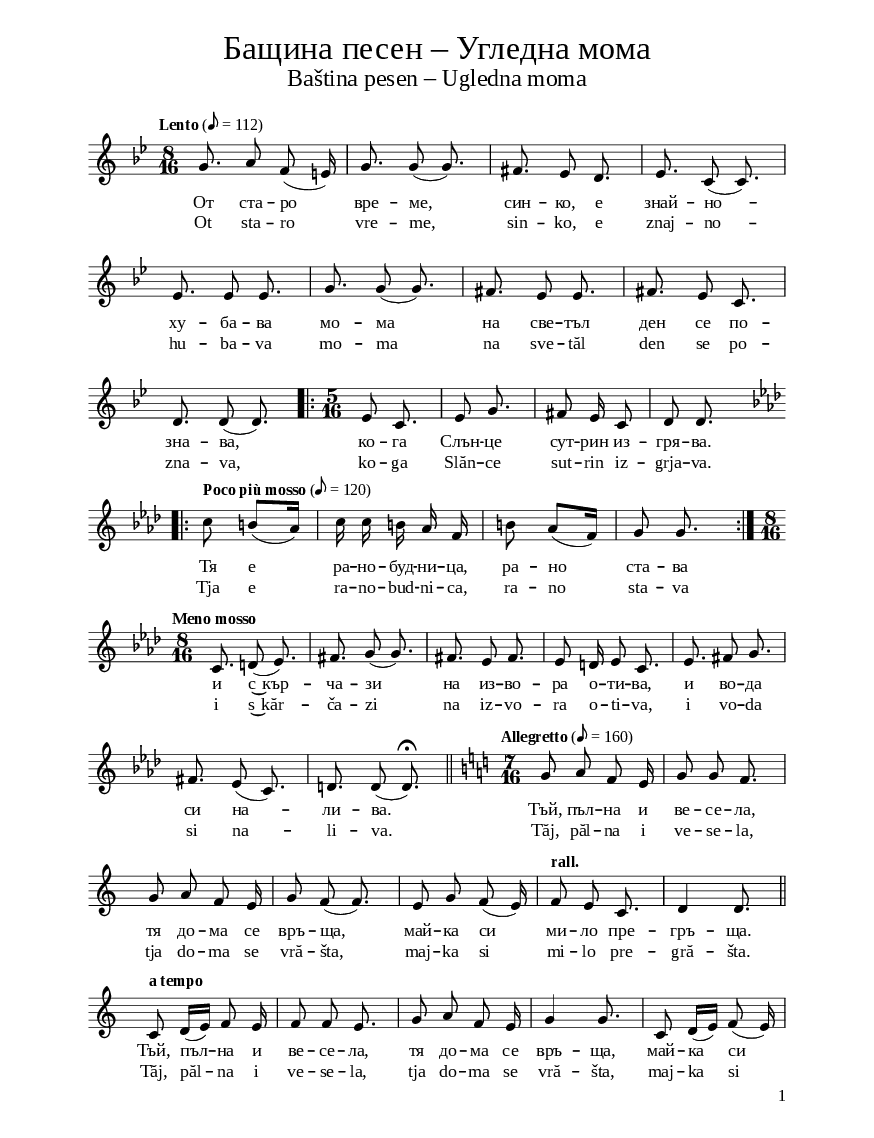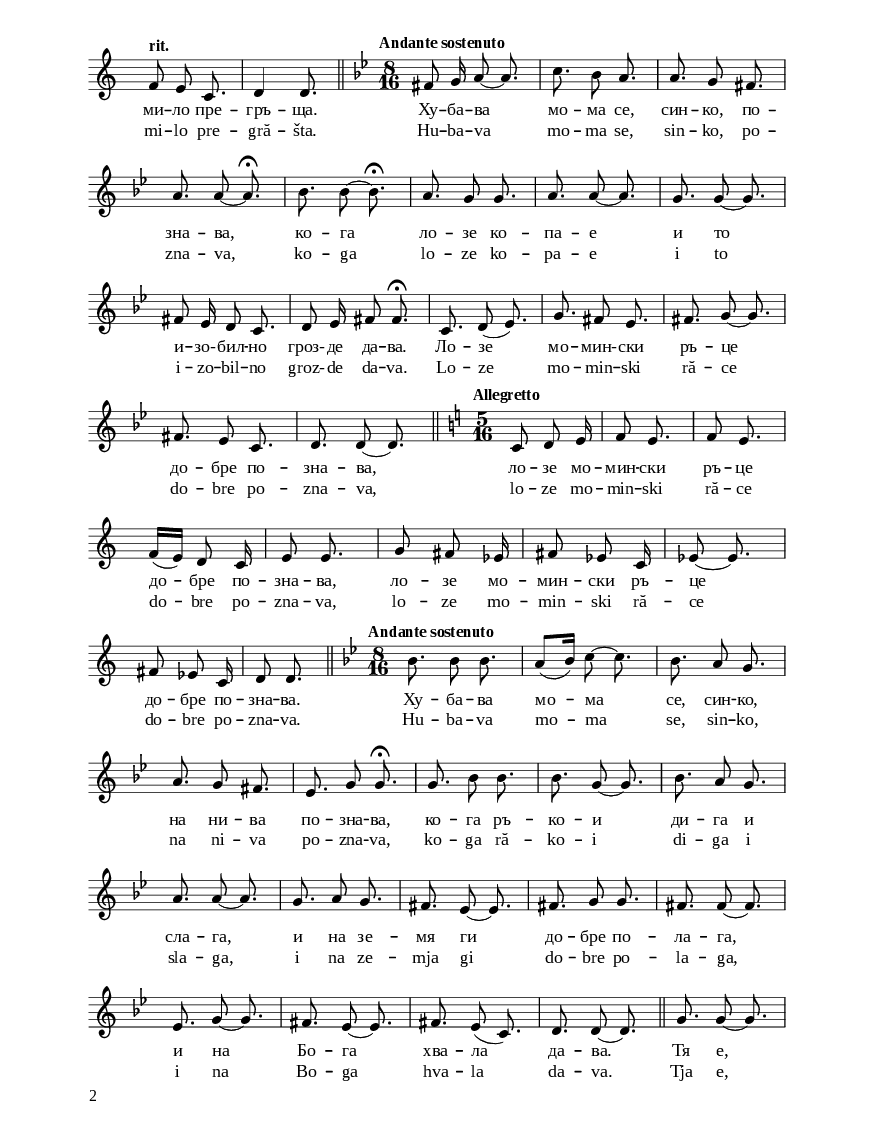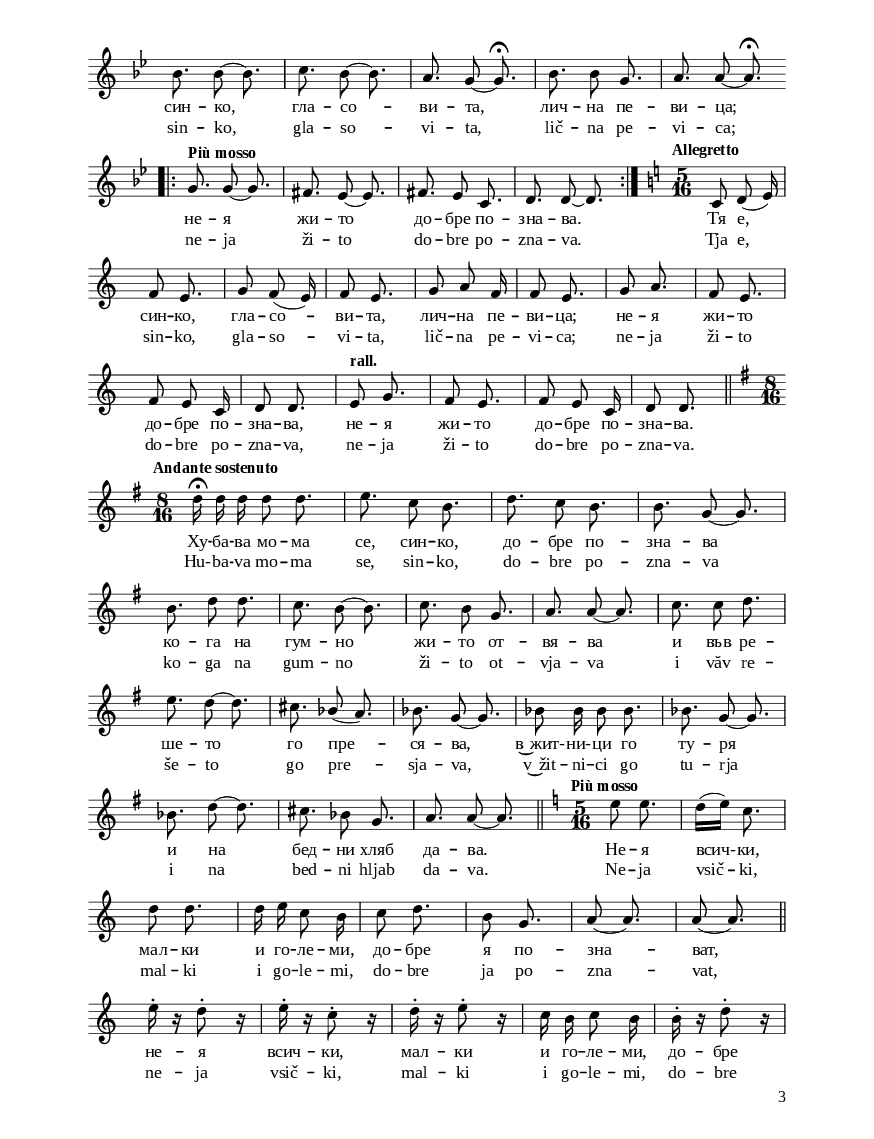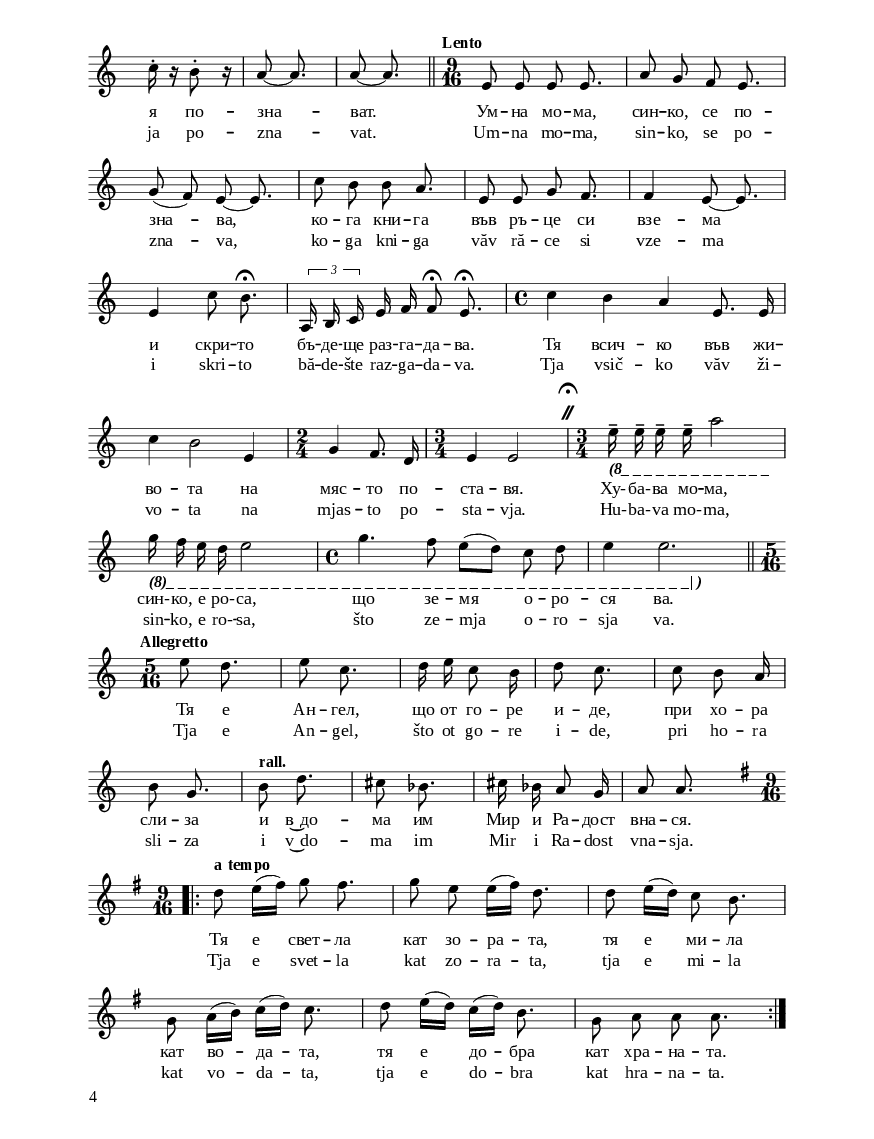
\version "2.24.1"

% include paper part and global functions
\include "include/globals.ily"

\bookpart {
  \label #'ref138
  \tocItem \markup "Бащина песен – Угледна мома –  Baština pesen – Ugledna moma "
  \include "include/bookpart-paper.ily"
  \score {
    \include "include/score-layout.ily"

    \new Voice  \relative c' {
      \clef treble
      \key g \minor
      \time 8/16
      \tempoFunc "Lento" 8 "112"
      \autoBeamOff
      g'8. a8 f(e16) |
      g8. g8(g8.) |
      fis8. ees8 d8. |
      ees8. c8(c8.) | \break

      ees8. ees8 ees8. |
      g8. g8(g8.)  |
      fis8. ees8 ees8.  |
      fis8. ees8 c8.  | \break

      d8. d8(d8.)  |
      \bar ".|:" \time 5/16 ees8 c8.  |
      ees8 g8. |
      fis8 ees16 c8  |
      d8 d8. | \bar ":|." \break
      

      \bar ".|:" 
      \tempoFunc "Poco più mosso" 8 "120"
      \key f \minor
      c'8 b8[(aes16)] |  |
      c16 c b aes f |  |
      b8 aes([f16])  |
      g8 g8. | \bar ":|."

      \time 8/16 \break
      \tempo "Meno mosso" c,8. d8(ees8.) |
      fis8. g8 (g8.) |
      fis8. ees8 fis8. |
      ees8 d16 ees8 c8. |
      ees8. fis8 g8. | \break

      fis8.ees8(c8.) |
      d8. d8(d8.\fermata) | \bar "||"
      \time 7/16
      \key c \major
      \tempoFunc "Allegretto" 8 "160"
      g8 a f e16 |
      g8 g f8. | \break

      g8 a f e16 |
      g8 f(f8.) |
      e8 g f(e16) |
      \tempo "rall." f8 e c8. |
      d4 d8. | \bar "||" \break

      \tempo "a tempo"
      c8 d16[(e)] f8 e16 |
      f8 f e8. |
      g8 a f e16 |
      g4 g8. |
      c,8 d16[(e)] f8(e16) | \break

      \tempo "rit."
      f8 e c8. |
      d4 d8. | \bar "||"
      \key g \minor
      \time 8/16
      \tempo "Andante sostenuto"
      fis8 g16 a8~ a8. |
      c8. bes8 a8. |
      a8. g8 fis8. | \break

      a8. a8~ a8.\fermata |
      bes8. bes8~ bes8.\fermata |
      a8. g8 g8. |
      a8. a8~ a8. |
      g8. g8~ g8. | \break

      fis8 ees16 d8 c8. |
      d8 ees16 fis8 fis8.\fermata |
      c8. d8(ees8.) |
      g8. fis8 ees8. |
      fis8. g8~ g8. | \break

      fis8. ees8 c8. |
      d8. d8~ d8. | \bar "||"
      \key c \major
      \time 5/16
      \tempo "Allegretto"
      c8 d e 16 |
      f8 e8. |
      f8 e8. | \break

      f16[(e)] d8 c16 |
      e8 e8.|
      g8 fis ees16 |
      fis8 ees8 c16 |
      ees8~ ees8. | \break

      fis8 ees8 c16 |
      d8 d8. | \bar "||"
      \key g \minor
      \time 8/16
      \tempo "Andante sostenuto"
      bes'8. bes8 bes8. |
      a8[(bes16)] c8~ c8. |
      bes8. a8 g8. | \break
      a8. g8 fis8. |
      ees8. g8 g8.\fermata |
      g8. bes8 bes8. |
      bes8. g8~ g8. |
      bes8. a8 g8. | \break

      a8. a8~ a8. |
      g8. a8 g8. |
      fis8. ees8~ ees8. |
      fis8. g8 g8. |
      fis8. fis8~ fis8. | \break

      ees8. g8~ g8. |
      fis8. ees8~ ees8. |
      fis8. ees8(c8.) |
      d8. d8~ d8. | \bar "||"
      g8. g8~ g8. | \break

      bes8. bes8~ bes8. |
      c8. bes8~ bes8. |
      a8. g8~ g8.\fermata |
      bes8. bes8 g8. |
      a8. a8~ a8.\fermata | \break

      \bar ".|:" \tempo "Più mosso"
      g8. g8~ g8. |
      fis8. ees8~ ees8. |
      fis8. ees8 c8. |
      d8. d8~ d8. | \bar ":|."

      \key c \major
      \time 5/16
      \tempo "Allegretto"
      c8 d(e16) | \break

      f8 e8. |
      g8 f8(e16) |
      f8 e8. |
      g8 a f16 |
      f8 e8. |
      g8 a8. |
      f8 e8. | \break

      f8 e c16 |
      d8 d8. |
      \tempo "rall."
      e8 g8. |
      f8 e8. |
      f8 e c16 |
      d8 d8. | \bar "||"
      \time 8/16
      \key g \major
      \break

      \tempo "Andante sostenuto"
      d'16\fermata d d d8 d8. |
      e8. c8 b8. |
      d8. c8 b8. |
      b8. g8~ g8. \break

      b8. d8 d8. |
      c8. b8~ b8. |
      c8. b8 g8. |
      a8. a8~ a8. |
      c8. c8 d8. | \break

      e8. d8~ d8. |
      cis8. \stemUp bes8(a8.) \stemNeutral |
      bes8. g8~ g8. |
      bes8 bes16 bes8 bes8. |
      bes8. g8~ g8. | \break
      bes8. d8~ d8. |
      cis8. bes8 g8. |
      a8. a8~ a8. |  \bar "||"
      \key c \major
      \time 5/16
      \tempo "Più mosso" e'8 e8. |
      d16[(e)] c8. | \break
      d8 d8. |
      d16 e c8  b16 |
      c8 d8. |
      b8 g8. |
      a8~ a8. |
      a8~ a8. | \bar "||" \break

      e'16\staccato r16 d8\staccato r16 |
      e16\staccato r16 c8\staccato r16 |
      d16\staccato r16 e8\staccato r16 |
      c16 b c8 b16 |
      b16\staccato r16 d8\staccato r16 | \break

      c16\staccato r16 b8\staccato r16 |
      a8~ a8. |
      a8~ a8. |  \bar "||"
      \key a \minor
      \time 9/16
      \tempo "Lento" e8 e e e8. |
      a8 g f e8. | \break

      g8(f) e8~ e8. |
      c'8 b b a8. |
      e8 e g f8. |
      f4 e8~ e8. | \break

      e4 c'8 b8.\fermata |
      \tuplet 3/2 { a,16 b c } e f f8\fermata e8.\fermata |
      \time 4/4 c'4 b a e8. e16  \break |

      c'4 b2 e,4 |
      \time 2/4 g4 f8. d16 |
      \time 3/4 e4   e2 \mark\markup{ \column { \hspace #0 \center-align \normalsize \musicglyph #"scripts.ufermata"  \center-align \normalsize \musicglyph #"scripts.caesura.straight" }}
      |
      \bar "|"
      \time 3/4  | % 149

      e'16_\markup \bold \italic {"(8_ _ _ _ _ _ _ _ _ _ _ _ _"} --e16 --e16 --
      e16 --a2   \break | % 151
      g16_\markup \bold \italic {"(8)_ _ _ _ _ _ _ _ _ _ _ _ _ _ _ _ _ _ _ _ _ _ _ _ _ _ _ _ _ _ _ _ _ _ _ _ _ _ _ _ _ _ _ _ _| )"} f16 e16 d16
      e2 | % 152

      \time 4/4  | % 152
      g4.f8 e8 ( [d8 ] ) 
      c8 d8  | % 153
      e4 e2. \bar "||" \break
      \tempo "Allegretto"
      \time 5/16  | % 154
      e8 d8. | % 155
      e8 c8. | % 156
      d16 e16  c8 b16 |% 158
      d8 c8. | c8 b8 a16 | \break
      b8  g8. |
      b8 ^\markup{ \bold {rall.} }d8. | % 161
      cis8 bes8. | % 162
      cis16 bes16  a8  g16 | % 163
      a8  a8. \bar "||"

      \break \repeat volta 1 {
        | % 164
        \bar ".|:" \key g \major \time 9/16 | % 164
        d8 ^\markup{ \bold {a tempo} } e16 ( [
        fis16 ) ] g8 fis8. | % 165
        g8 e8 e16 ( [ \stemDown
        fis16 ) ]d8. | % 166
        d8 e16 ( [d16 ) ] \stemDown
        c8 b8. \break | % 167
        g8 a16 ( [  b16 ) ]c16 (
        [d16 ) ]c8. | % 168
        d8 e16 ( [d16 ) ] \stemDown
        c16 ( [d16 ) ]b8. | % 169
        g8  a8  a8  a8. \bar ":|."
      }


    }

    \addlyrics {
      От ста -- ро вре -- ме, син -- ко, е знай -- но --
      ху -- ба -- ва мо -- ма на све -- тъл ден се по --
      зна -- ва, ко -- га Слън -- це сут -- рин из -- гря -- ва.
      Тя е ра -- но -- буд -- ни -- ца, ра -- но ста -- ва
      и с~кър -- ча -- зи на из -- во -- ра о -- ти -- ва, и во -- да
      си на -- ли -- ва. Тъй, пъл -- на и ве -- се -- ла,
      тя до -- ма се връ -- ща, май -- ка си ми -- ло пре -- гръ -- ща.
      Тъй, пъл -- на и ве -- се -- ла,  тя до -- ма се връ -- ща, май -- ка си
      ми -- ло пре -- гръ -- ща. Ху -- ба -- ва мо -- ма се, син -- ко, по --
      зна -- ва, ко -- га ло -- зе ко -- па -- е и то
      и -- "зо-" -- бил -- но "гроз-" -- де да -- ва. Ло -- зе мо -- "мин-" -- ски ръ -- це
      до -- бре по -- зна -- ва, ло -- зе мо -- мин -- ски ръ -- це
      до -- бре по -- зна -- ва, ло -- зе мо -- мин -- ски ръ -- це
      до -- бре по -- зна -- ва. Ху -- ба -- ва мо -- ма се, син -- ко,
      на ни -- ва по -- зна -- ва, ко -- га ръ -- ко -- и ди -- га и
      сла -- га, и на  зе -- мя ги до -- бре по -- ла -- га,
      и на Бо -- га хва -- ла да -- ва. Тя е,
      син -- ко, гла -- со -- ви -- та, лич -- на пе -- ви -- ца;
      не -- я жи -- то до -- бре по -- зна -- ва. Тя е,
      син -- ко, гла -- со -- ви -- та, лич -- на пе -- ви -- ца; не -- я жи -- то
      до -- бре по -- зна -- ва, не -- я жи -- то до -- бре по -- зна -- ва.
      Ху -- ба -- ва мо -- ма се, син -- ко, до -- бре по -- зна -- ва
      ко -- га на гум -- но жи -- то от -- вя -- ва и във ре --
      ше -- то го пре -- ся -- ва, "в~жит-" -- "ни-" -- ци го ту -- ря
      и на бед -- ни хляб да -- ва. Не -- я "всич-" -- ки,
      мал -- ки и го -- ле -- ми, до -- бре я по -- зна -- ват,
      не -- я всич -- ки, мал -- ки и го -- ле -- ми, до -- бре
      я по -- зна -- ват. Ум -- на мо -- ма, син -- ко, се по --
      зна -- ва, ко -- га кни -- га във ръ -- це си взе -- ма
      и скри -- то бъ -- де -- ще раз -- га -- да -- ва. Тя всич -- ко във жи --
      во -- та на мяс -- то по -- ста -- вя. "Ху-" -- "ба-" -- ва мо -- ма,
      "син-" -- ко, е "ро-" -- са, що зе -- мя о -- ро -- ся ва.
      Тя е Ан -- гел, що от го -- ре и -- де, при хо -- ра
      сли -- за  и в~до -- ма им Мир и Ра -- дост вна -- ся.
      Тя е свет -- ла кат зо -- ра -- та, тя е ми -- ла
      кат во -- да -- та, тя е до -- бра кат хра -- на -- та.
    }

    \addlyrics {
      Ot sta -- ro vre -- me, sin -- ko, e znaj -- no --
      hu -- ba -- va mo -- ma na sve -- tăl den se po --
      zna -- va, ko -- ga Slăn -- ce sut -- rin iz -- grja -- va.
      Tja e ra -- no -- bud -- ni -- ca, ra -- no sta -- va
      i s~kăr -- ča -- zi na iz -- vo -- ra o -- ti -- va, i vo -- da
      si na -- li -- va. Tăj, păl -- na i ve -- se -- la,
      tja do -- ma se vră -- šta, maj -- ka si mi -- lo pre -- gră -- šta.
      Tăj, păl -- na i ve -- se -- la,  tja do -- ma se vră -- šta, maj -- ka si
      mi -- lo pre -- gră -- šta. Hu -- ba -- va mo -- ma se, sin -- ko, po --
      zna -- va, ko -- ga lo -- ze ko -- pa -- e i to
      i -- zo -- bil -- no "groz-" -- de da -- va. Lo -- ze mo -- min -- ski ră -- ce
      do -- bre po -- zna -- va, lo -- ze mo -- min -- ski ră -- ce
      do -- bre po -- zna -- va, lo -- ze mo -- min -- ski ră -- ce
      do -- bre po -- zna -- va. Hu -- ba -- va mo -- ma se, sin -- ko,
      na ni -- va po -- zna -- va, ko -- ga ră -- ko -- i di -- ga i
      sla -- ga, i na  ze -- mja gi do -- bre po -- la -- ga,
      i na Bo -- ga hva -- la da -- va. Tja e,
      sin -- ko, gla -- so -- vi -- ta, lič -- na pe -- vi -- ca;
      ne -- ja ži -- to do -- bre po -- zna -- va. Tja e,
      sin -- ko, gla -- so -- vi -- ta, lič -- na pe -- vi -- ca; ne -- ja ži -- to
      do -- bre po -- zna -- va, ne -- ja ži -- to do -- bre po -- zna -- va.
      "Hu-" -- ba -- va mo -- ma se, sin -- ko, do -- bre po -- zna -- va
      ko -- ga na gum -- no ži -- to ot -- vja -- va i văv re --
      še -- to go pre -- sja -- va, v~žit -- ni -- ci go tu -- rja
      i na bed -- ni hljab da -- va. Ne -- ja vsič -- ki,
      mal -- ki i go -- le -- mi, do -- bre ja po -- zna -- vat,
      ne -- ja vsič -- ki, mal -- ki i go -- le -- mi, do -- bre
      ja po -- zna -- vat. Um -- na mo -- ma, sin -- ko, se po --
      zna -- va, ko -- ga kni -- ga văv ră -- ce si vze -- ma
      i skri -- to bă -- de -- šte raz -- ga -- da -- va. Tja vsič -- ko văv ži --
      vo -- ta na mjas -- to po -- sta -- vja. "Hu-" -- "ba-" -- va "mo-" -- ma,
      sin -- ko, e "ro-" -- sa, što ze -- mja o -- ro -- sja va.
      Tja e An -- gel, što ot go -- re i -- de, pri ho -- ra
      sli -- za  i v~do -- ma im Mir i Ra -- dost vna -- sja.
      Tja e svet -- la kat zo -- ra -- ta, tja e mi -- la
      kat vo -- da -- ta, tja e do -- bra kat hra -- na -- ta.
    }

    \header {
      title = \titleFunc "Бащина песен – Угледна мома" "Baština pesen – Ugledna moma"
    }

    \midi{}

  } % score


\pageBreak

  % include foreign translation(s) of the song
  \version "2.24.0"

\markup \fill-line { \fontsize #deTitleFontSize "Das Lied des Vaters – schönes Mädchen" }
\markup \null
\markup \null
\markup \fontsize #deCoupletFontSize {
    \hspace #10
    \override #'(baseline-skip . 1.9)
    \column {


  \line { " "Seit alten Zeiten, mein Sohn, ist bekannt,  }

  \line { " "dass das schöne Mädchen am hellen Tag erkannt wird,  }

  \line { " "wenn die Sonne morgens aufgeht,  }

  \line { " "wenn die Sonne morgens aufgeht.  }
   \line { " " }

  \line { " "Es ist frühaufstehnd; es steht früh auf (2)  }

  \line { " "und geht mit den Krügen zu der Quelle,  }

  \line { " "und füllt Wasser.  }

  \line { " "So erfüllt und fröhlich,  }

  \line { " "geht es nach Hause  }

  \line { " "und umarmt lieblich ihre Mutter.  }
   \line { " " }

  \line { " "Das schöne Mädchen, mein Sohn, erkennt man dann,  }

  \line { " "wenn es den Weinberg umgräbt,  }

  \line { " "und er reichlich Trauben gibt.  }

  \line { " "Der Weinberg kennt gut die Hände des Mädchens.  }

   \line { " " }

  \line { " "Das schöne Mädchen, mein Sohn, erkennt man am Feld  }

  \line { " "wenn sie die Garben hebt und hinstellt,  }

  \line { " "sie gut auf dem Boden hinlegt,  }

  \line { " "und Gott lobpreist.  }
   \line { " " }

  \line { " "Sie ist, mein Sohn stimmgewaltig,  }

  \line { " "eine schöne Sängerin;  }

  \line { " "der Weizen kennt sie gut,  }

  \line { " "der Weizen kennt sie gut.  }

  \line { " "Sie ist, mein Sohn stimmgewaltig,  }

  \line { " "eine gute Sängerin;  }

  \line { " "der Weizen kennt sie gut,  }

  \line { " "der Weizen kennt sie gut.  }

  \line { " "Das schöne Mädchen, mein Sohn, erkennt man gut,
  }
  \line { " "wenn sie in der Tenne den Weizen drischt,  }

  \line { " "ihn durchsiebt,  }

  \line { " "ihn in den Speicher bringt   }

  \line { " "und den Armen Brot gibt.  }

  \line { " "Kleine und Große kennen sie gut.  }
   \line { " " }

  \line { " "Ein kluges Mädchen, mein Sohn erkennt man,  }

  \line { " "wenn es ein Buch in die Hände nimmt   }

  \line { " "und die verborgene Zukunft enträtselt.  }

  \line { " "Es stellt alles an seinem Platz.  }

  \line { " "Ein schönes Mädchen, mein Sohn, ist der Tau,  }

  \line { " "der den Boden befeuchtet.  }

  \line { " "Es ist ein Engel, der von oben kommt,  }

  \line { " "zu den Menschen herabsteigt,  }

  \line { " "und bringt Frieden und Freude in ihrem Zuhause.  }

  \line { " "Es ist hell wie die Morgenröte,  }

  \line { " "es ist lieb wie das Wasser,  }

  \line { " "es ist gut wie das Essen.  }




  }
}


} % bookpart
